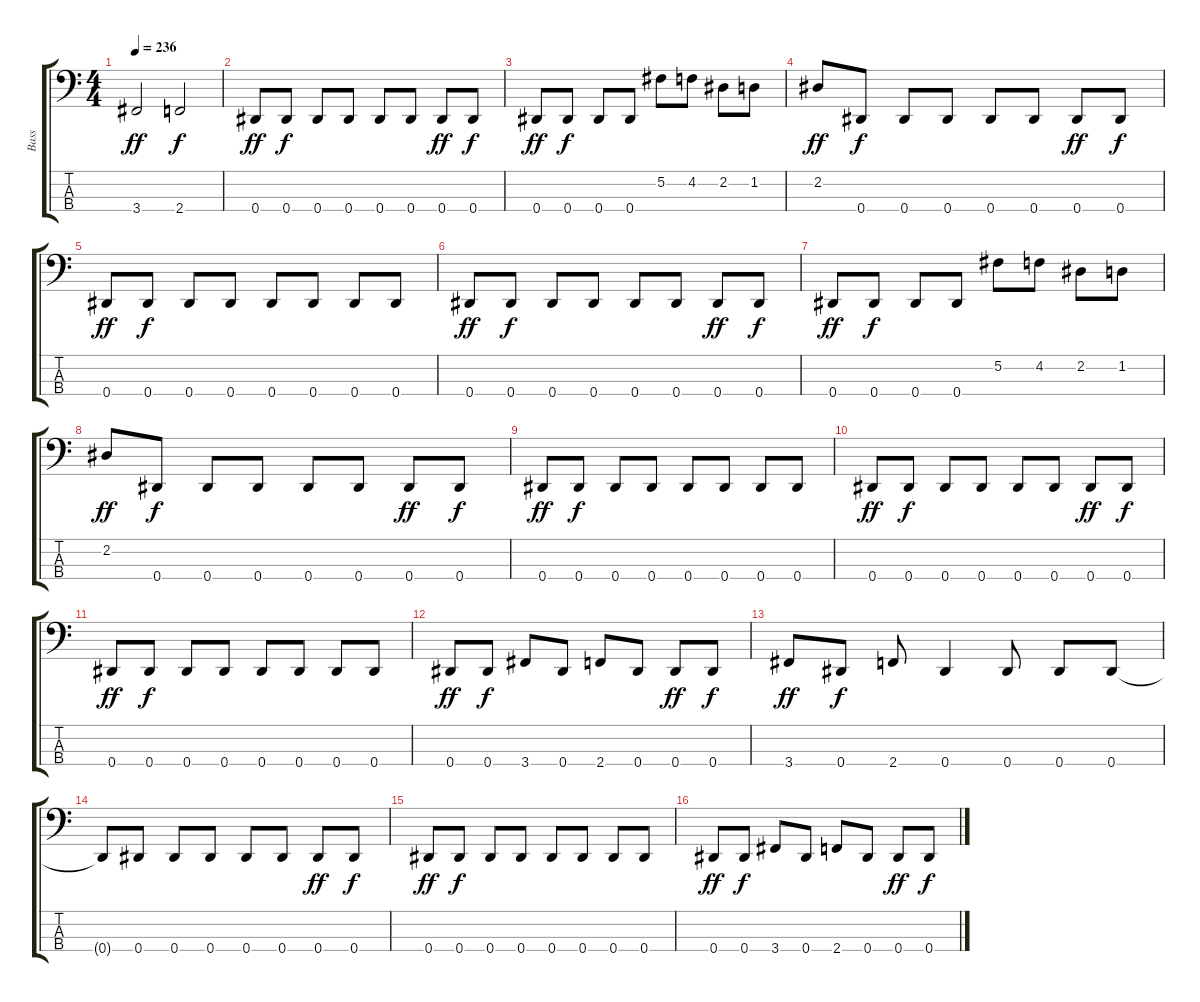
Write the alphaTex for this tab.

\track ("Bass" "Bass") {instrument electricbasspick}
\staff {score tabs}
\tuning (Gb2 Db2 Ab1 Eb1) {hide}
\ts (4 4)
\tempo 236
\clef f4
\ks c
3.4.2{dy ff} 2.4.2{dy f} |
0.4.8{dy ff} 0.4.8{dy f} 0.4.8 0.4.8 0.4.8 0.4.8 0.4.8{dy ff} 0.4.8{dy f} |
0.4.8{dy ff} 0.4.8{dy f} 0.4.8 0.4.8 5.2.8 4.2.8 2.2.8 1.2.8 |
2.2.8{dy ff} 0.4.8{dy f} 0.4.8 0.4.8 0.4.8 0.4.8 0.4.8{dy ff} 0.4.8{dy f} |
0.4.8{dy ff} 0.4.8{dy f} 0.4.8 0.4.8 0.4.8 0.4.8 0.4.8 0.4.8 |
0.4.8{dy ff} 0.4.8{dy f} 0.4.8 0.4.8 0.4.8 0.4.8 0.4.8{dy ff} 0.4.8{dy f} |
0.4.8{dy ff} 0.4.8{dy f} 0.4.8 0.4.8 5.2.8 4.2.8 2.2.8 1.2.8 |
2.2.8{dy ff} 0.4.8{dy f} 0.4.8 0.4.8 0.4.8 0.4.8 0.4.8{dy ff} 0.4.8{dy f} |
0.4.8{dy ff} 0.4.8{dy f} 0.4.8 0.4.8 0.4.8 0.4.8 0.4.8 0.4.8 |
0.4.8{dy ff} 0.4.8{dy f} 0.4.8 0.4.8 0.4.8 0.4.8 0.4.8{dy ff} 0.4.8{dy f} |
0.4.8{dy ff} 0.4.8{dy f} 0.4.8 0.4.8 0.4.8 0.4.8 0.4.8 0.4.8 |
0.4.8{dy ff} 0.4.8{dy f} 3.4.8 0.4.8 2.4.8 0.4.8 0.4.8{dy ff} 0.4.8{dy f} |
3.4.8{dy ff} 0.4.8{dy f} 2.4.8 0.4.4 0.4.8 0.4.8 0.4.8 |
0.4{t}.8 0.4.8 0.4.8 0.4.8 0.4.8 0.4.8 0.4.8{dy ff} 0.4.8{dy f} |
0.4.8{dy ff} 0.4.8{dy f} 0.4.8 0.4.8 0.4.8 0.4.8 0.4.8 0.4.8 |
0.4.8{dy ff} 0.4.8{dy f} 3.4.8 0.4.8 2.4.8 0.4.8 0.4.8{dy ff} 0.4.8{dy f}
